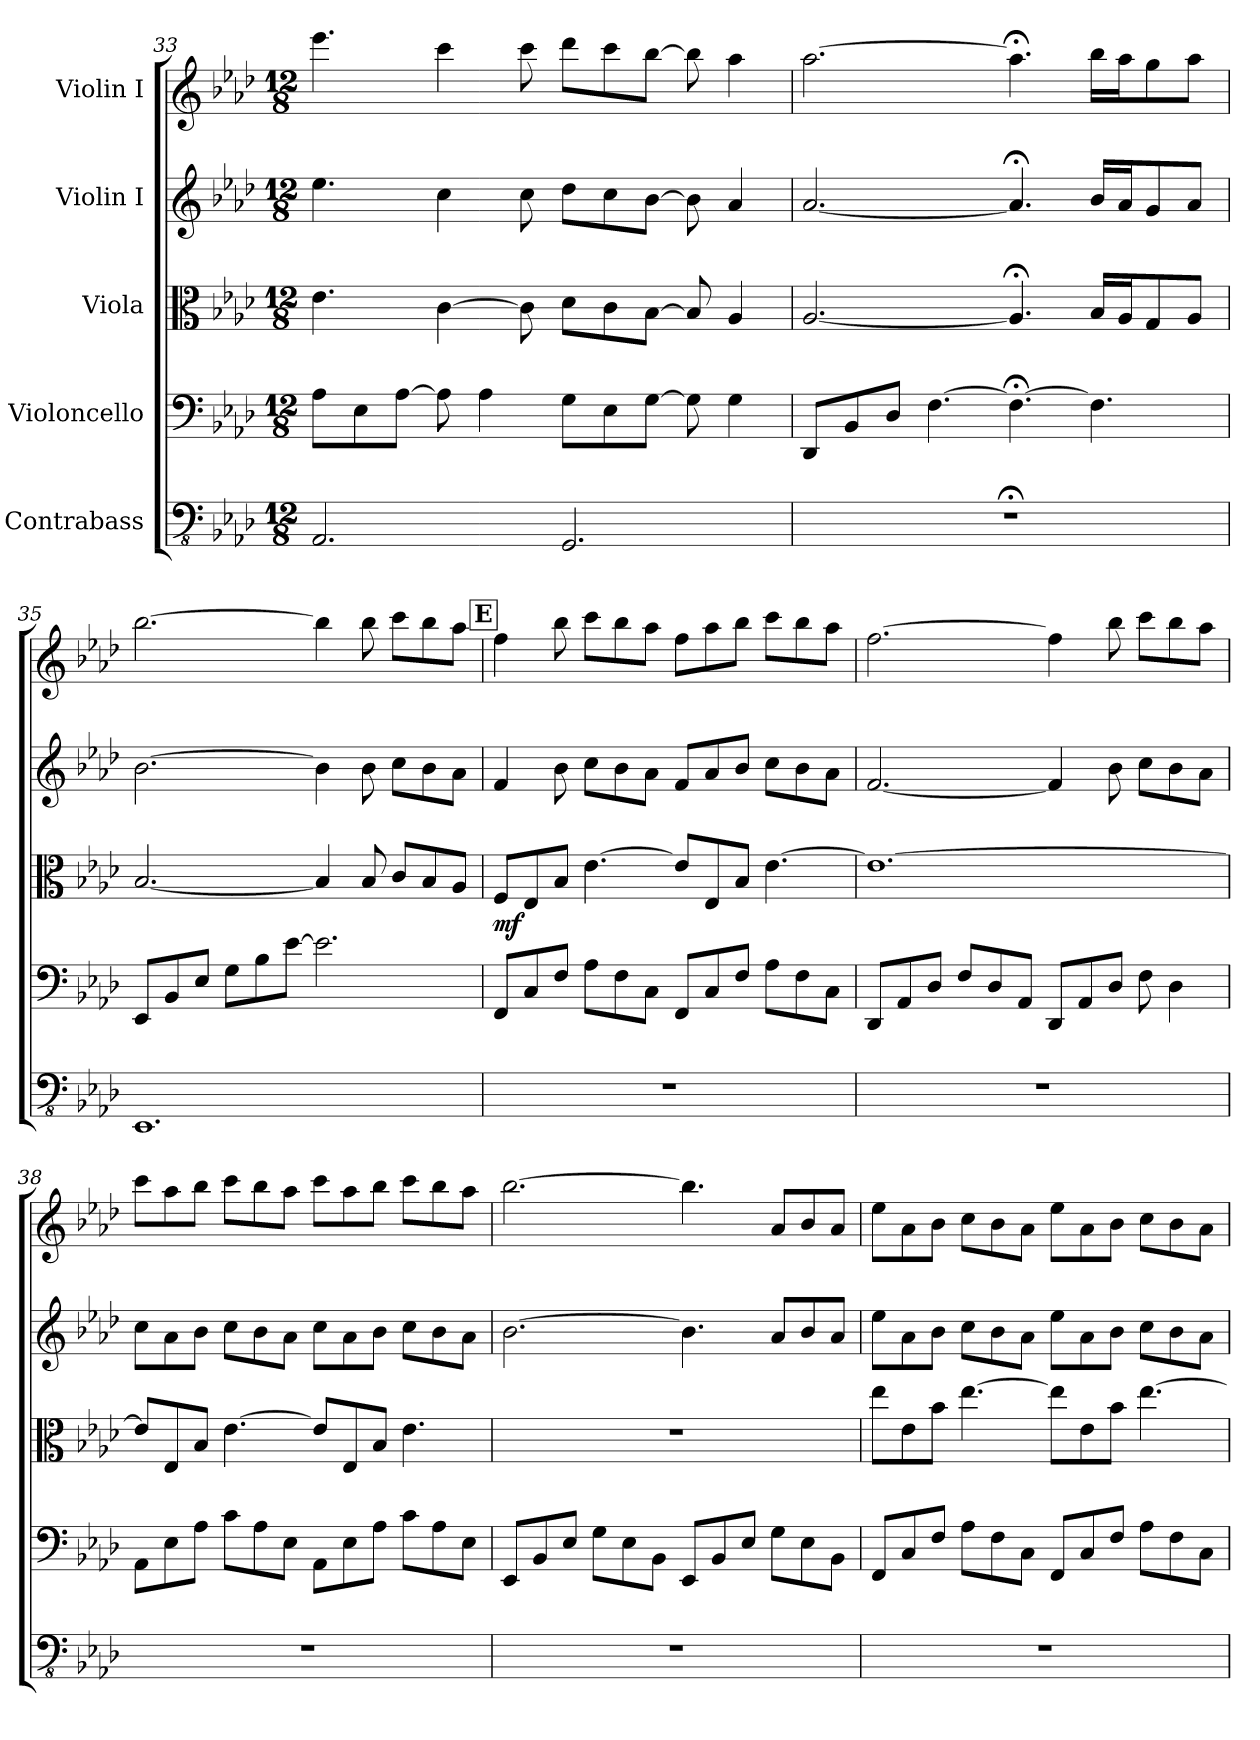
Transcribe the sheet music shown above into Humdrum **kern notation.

**kern	**kern	**kern	**dynam	**kern	**kern
*part5	*part4	*part3	*part3	*part2	*part1
*staff5	*staff4	*staff3	*staff3	*staff2	*staff1
*I"Contrabass	*I"Violoncello	*I"Viola	*	*I"Violin I	*I"Violin I
*clefFv4	*clefF4	*clefC3	*	*clefG2	*clefG2
*k[b-e-a-d-]	*k[b-e-a-d-]	*k[b-e-a-d-]	*	*k[b-e-a-d-]	*k[b-e-a-d-]
*M12/8	*M12/8	*M12/8	*	*M12/8	*M12/8
=33	=33	=33	=33	=33	=33
2.AAA-/	8A-\L	4.e-\	.	4.ee-\	4.eee-\
.	8E-\	.	.	.	.
.	[8A-\J	.	.	.	.
.	8A-\]	[4c\	.	4cc\	4ccc\
.	4A-\	.	.	.	.
.	.	8c\]	.	8cc\	8ccc\
2.GGG/	8G\L	8d-\L	.	8dd-\L	8ddd-\L
.	8E-\	8c\	.	8cc\	8ccc\
.	[8G\J	[8B-\J	.	[8b-\J	[8bb-\J
.	8G\]	8B-/]	.	8b-\]	8bb-\]
.	4G\	4A-/	.	4a-/	4aa-\
=34	=34	=34	=34	=34	=34
1.r;<	8DD-/L	[2.A-/	.	[2.a-/	[2.aa-\
.	8BB-/	.	.	.	.
.	8D-/J	.	.	.	.
.	[4.F\	.	.	.	.
.	4.F;<\_	4.A-;</]	.	4.a-;</]	4.aa-;<\]
.	4.F\]	16B-/LL	.	16b-/LL	16bb-\LL
.	.	16A-/J	.	16a-/J	16aa-\J
.	.	8G/	.	8g/	8gg\
.	.	8A-/J	.	8a-/J	8aa-\J
=35	=35	=35	=35	=35	=35
1.EEE-	8EE-/L	[2.B-/	.	[2.b-\	[2.bb-\
.	8BB-/	.	.	.	.
.	8E-/J	.	.	.	.
.	8G\L	.	.	.	.
.	8B-\	.	.	.	.
.	[8e-\J	.	.	.	.
.	2.e-\]	4B-/]	.	4b-\]	4bb-\]
.	.	8B-/	.	8b-\	8bb-\
.	.	8c/L	.	8cc\L	8ccc\L
.	.	8B-/	.	8b-\	8bb-\
.	.	8A-/J	.	8a-\J	8aa-\J
!!LO:REH:place=s1:a:B:fs=14:t=E
=36	=36	=36	=36	=36	=36
!	!	!	!LO:DY:b	!	!
1.r	8FF/L	8F/L	mf	4f/	4ff\
.	8C/	8E-/	.	.	.
.	8F/J	8B-/J	.	8b-\	8bb-\
.	8A-\L	[4.e-\	.	8cc\L	8ccc\L
.	8F\	.	.	8b-\	8bb-\
.	8C\J	.	.	8a-\J	8aa-\J
.	8FF/L	8e-/L]	.	8f/L	8ff\L
.	8C/	8E-/	.	8a-/	8aa-\
.	8F/J	8B-/J	.	8b-/J	8bb-\J
.	8A-\L	[4.e-\	.	8cc\L	8ccc\L
.	8F\	.	.	8b-\	8bb-\
.	8C\J	.	.	8a-\J	8aa-\J
!!LO:PB:g=z
=37	=37	=37	=37	=37	=37
1.r	8DD-/L	1.e-_	.	[2.f/	[2.ff\
.	8AA-/	.	.	.	.
.	8D-/J	.	.	.	.
.	8F/L	.	.	.	.
.	8D-/	.	.	.	.
.	8AA-/J	.	.	.	.
.	8DD-/L	.	.	4f/]	4ff\]
.	8AA-/	.	.	.	.
.	8D-/J	.	.	8b-\	8bb-\
.	8F\	.	.	8cc\L	8ccc\L
.	4D-\	.	.	8b-\	8bb-\
.	.	.	.	8a-\J	8aa-\J
=38	=38	=38	=38	=38	=38
1.r	8AA-\L	8e-/L]	.	8cc\L	8ccc\L
.	8E-\	8E-/	.	8a-\	8aa-\
.	8A-\J	8B-/J	.	8b-\J	8bb-\J
.	8c\L	[4.e-\	.	8cc\L	8ccc\L
.	8A-\	.	.	8b-\	8bb-\
.	8E-\J	.	.	8a-\J	8aa-\J
.	8AA-\L	8e-/L]	.	8cc\L	8ccc\L
.	8E-\	8E-/	.	8a-\	8aa-\
.	8A-\J	8B-/J	.	8b-\J	8bb-\J
.	8c\L	4.e-\	.	8cc\L	8ccc\L
.	8A-\	.	.	8b-\	8bb-\
.	8E-\J	.	.	8a-\J	8aa-\J
=39	=39	=39	=39	=39	=39
1.r	8EE-/L	1.r	.	[2.b-\	[2.bb-\
.	8BB-/	.	.	.	.
.	8E-/J	.	.	.	.
.	8G\L	.	.	.	.
.	8E-\	.	.	.	.
.	8BB-\J	.	.	.	.
.	8EE-/L	.	.	4.b-\]	4.bb-\]
.	8BB-/	.	.	.	.
.	8E-/J	.	.	.	.
.	8G\L	.	.	8a-/L	8a-/L
.	8E-\	.	.	8b-/	8b-/
.	8BB-\J	.	.	8a-/J	8a-/J
=40	=40	=40	=40	=40	=40
1.r	8FF/L	8ee-\L	.	8ee-\L	8ee-\L
.	8C/	8e-\	.	8a-\	8a-\
.	8F/J	8b-\J	.	8b-\J	8b-\J
.	8A-\L	[4.ee-\	.	8cc\L	8cc\L
.	8F\	.	.	8b-\	8b-\
.	8C\J	.	.	8a-\J	8a-\J
.	8FF/L	8ee-\L]	.	8ee-\L	8ee-\L
.	8C/	8e-\	.	8a-\	8a-\
.	8F/J	8b-\J	.	8b-\J	8b-\J
.	8A-\L	[4.ee-\	.	8cc\L	8cc\L
.	8F\	.	.	8b-\	8b-\
.	8C\J	.	.	8a-\J	8a-\J
=	=	=	=	=	=
*-	*-	*-	*-	*-	*-
